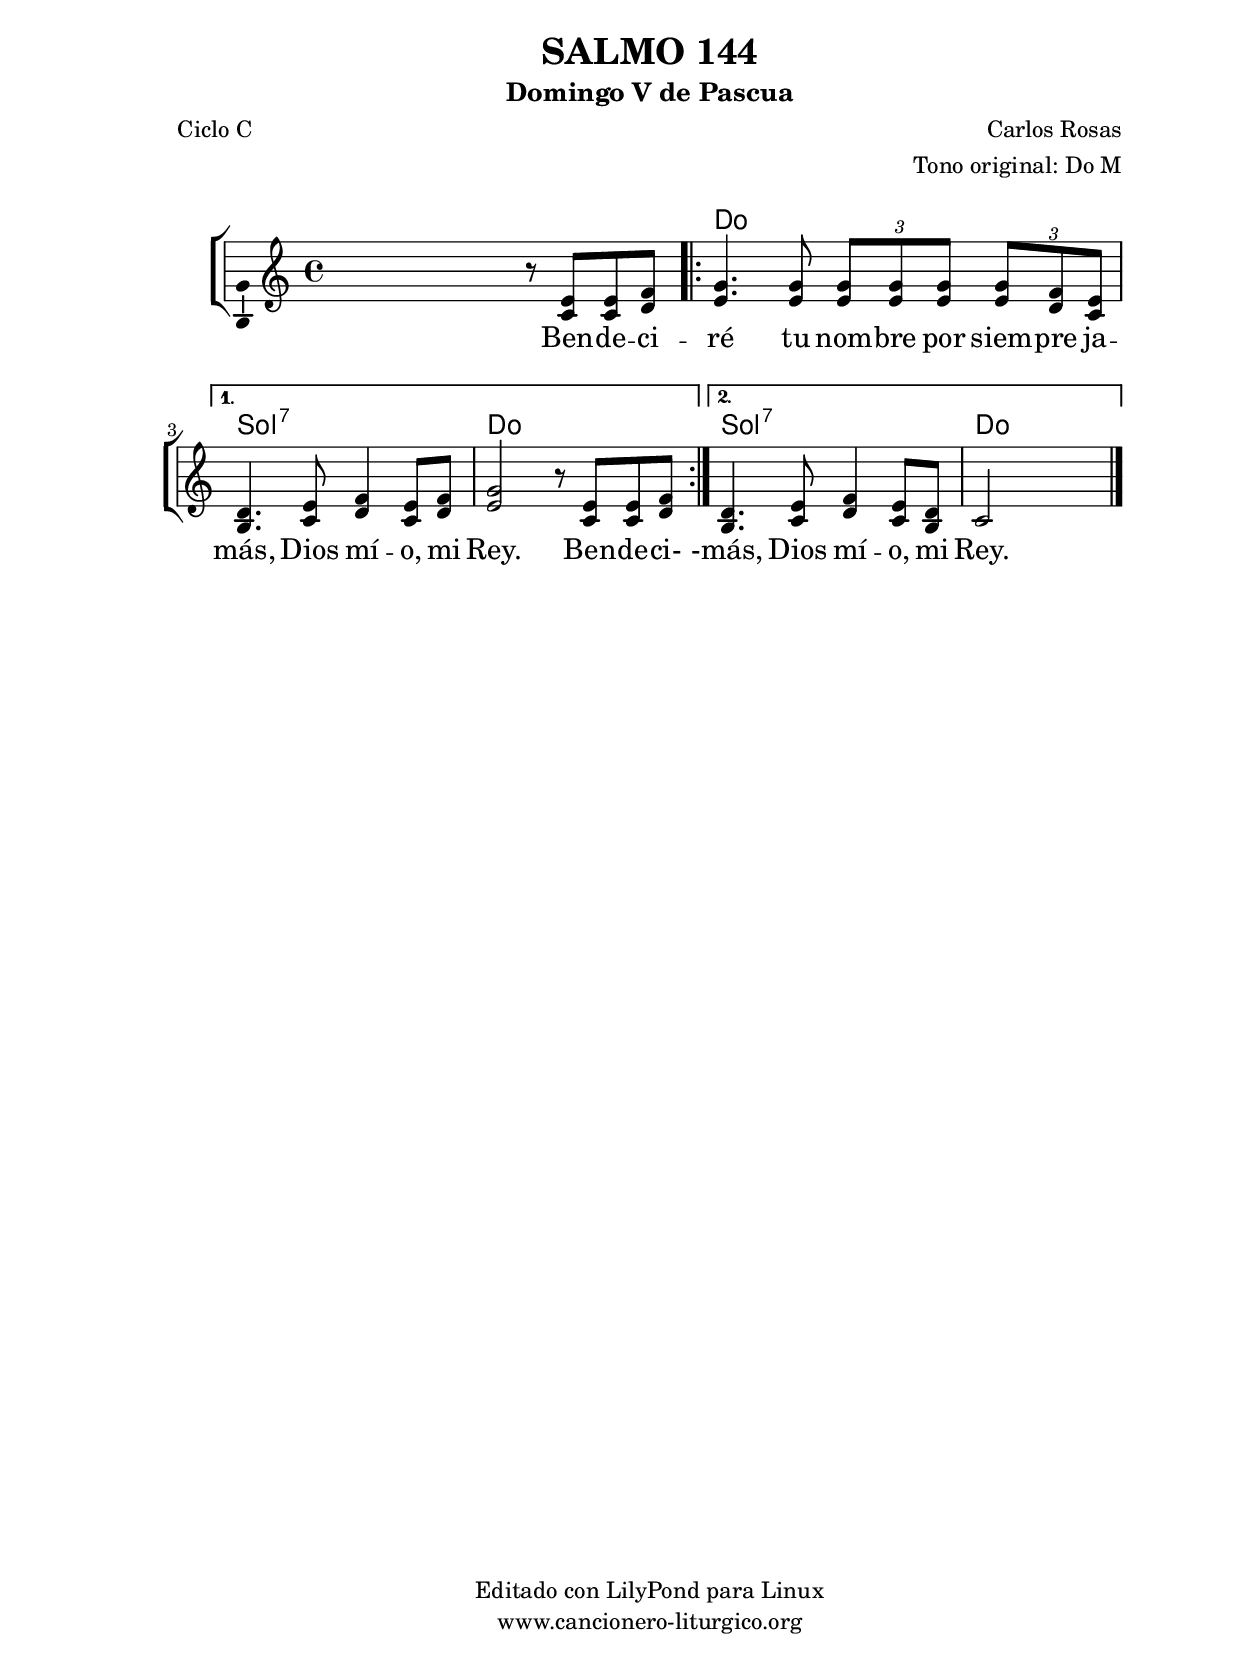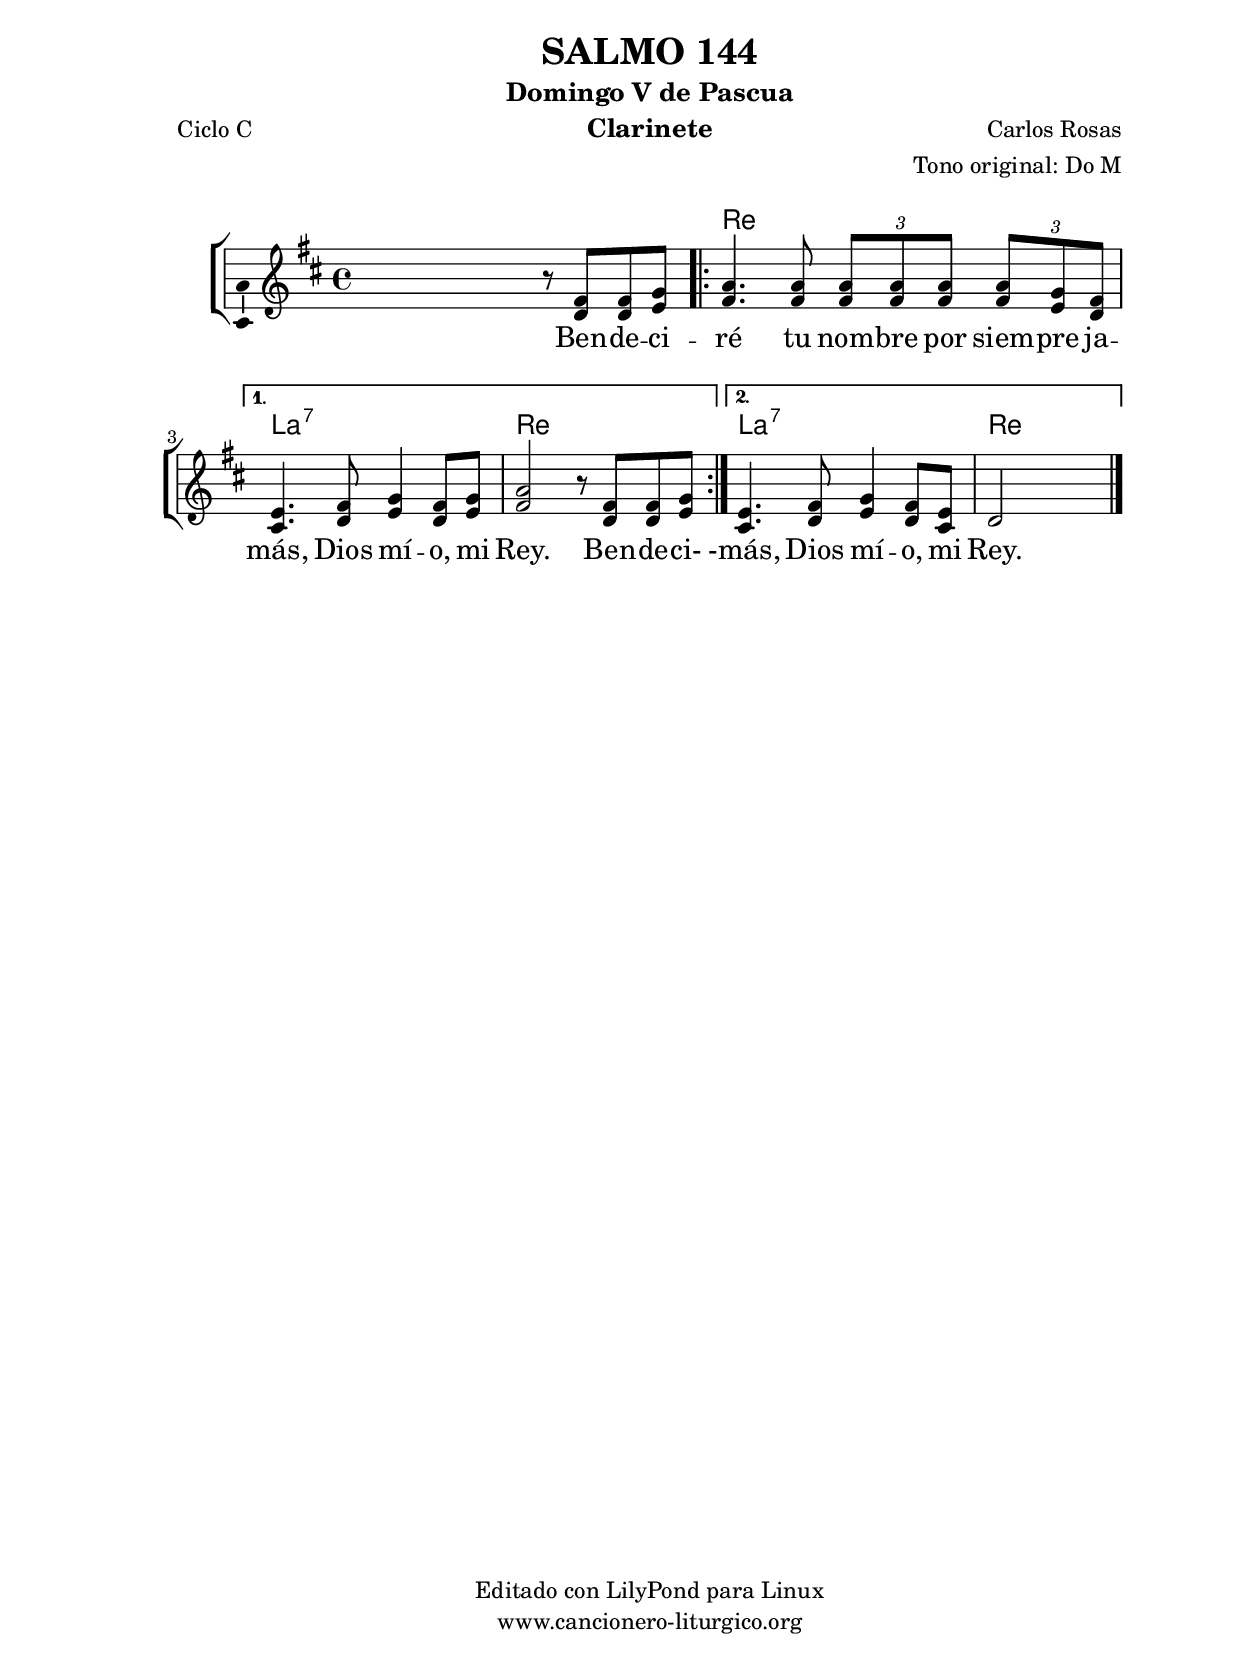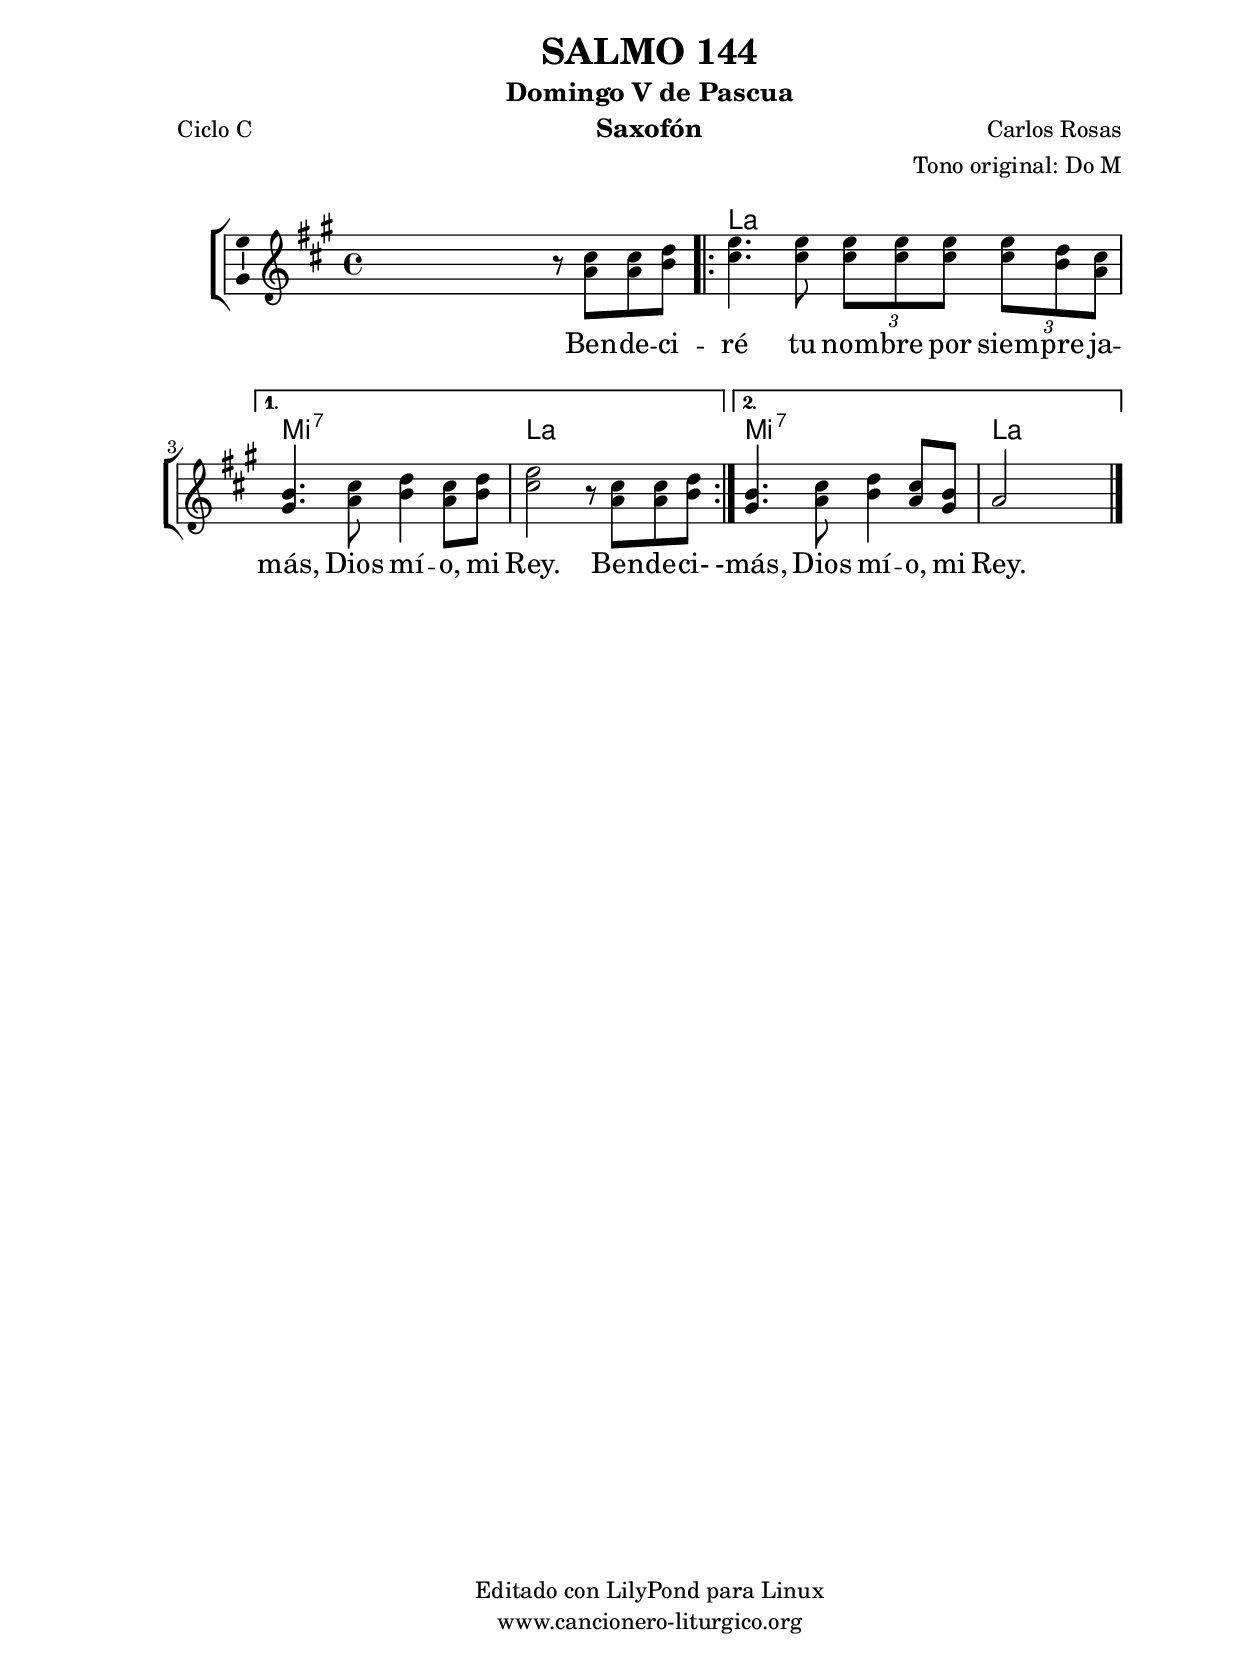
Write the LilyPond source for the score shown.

%
%para convertir .midi en .wav:
%timidity filename.midi -Ow -o finename.wav
%
%
%Para convertir de .wav a .mp3:
%lame -h -m j filename.wav
%
%
%para escuchar el midi:
%timidity nombrefichero.midi
%


%versión de lilypond para la que se ha escrito esta partitura:
\version "2.16.0"

	%Tamaño papel
	#(set-default-paper-size "a4")
	%Tamaño partitura
	#(set-global-staff-size 20)
	%No responde al pulsar sobre una nota
	#(ly:set-option 'point-and-click #f)

%parámetros del encabezamiento:
\header {
	title = "SALMO 144"
	subtitle = "Domingo V de Pascua"
	composer = "Carlos Rosas"
	poet = "Ciclo C"
	meter = ""
	arranger = "Tono original: Do M"
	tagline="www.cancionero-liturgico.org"
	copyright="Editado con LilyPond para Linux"
	}

%parámetros asociados al papel:
\paper  {
	oddHeaderMarkup = \markup {\fill-line { \on-the-fly #not-first-page \fromproperty #'header:title \on-the-fly #not-first-page \fromproperty #'header:composer }}
	evenHeaderMarkup = \markup {\fill-line { \fromproperty #'header:composer \fromproperty #'header:title }}
	#(set-paper-size "a4")
	print-page-number = ##f
	first-page-number = 1
	print-first-page-number = ##f
%	head-separation = 3.0 \cm
	top-margin = 2.0 \cm
	bottom-margin = 0.5\cm
%%%	bottom-margin = -1.0\cm
	left-margin = 3.0 \cm
	line-width = 16.0 \cm 
	indent = 8\mm
	interscoreline = 2.\mm
	between-system-space = 15\mm
%	para que las partituras no llenen la hoja:
	ragged-bottom = ##t
%	idem para la última hoja:
	ragged-last-bottom = ##f
%	para que las partituras llenen el ancho del papel:
	ragged-last = ##f
	after-title-space = 2.5 \cm
%page-count=1
%system-count=8

	%Flexible Vertical Spacing
%	markup-markup-spacing =
%	#'((basic-distance . 15) (minimum-distance . 15) (padding . 3))
	markup-system-spacing =
	#'((basic-distance . 15) (minimum-distance . 15) (padding . 3))
	system-system-spacing =
	#'((basic-distance . 15) (minimum-distance . 15) (padding . 3))
	score-system-spacing =
	#'((basic-distance . 15) (minimum-distance . 15) (padding . 5))
%	top-system-spacing = % header
%	#'((basic-distance . 8) (minimum-distance . 0) (padding . 3))
%	top-markup-spacing =
%	#'((basic-distance . 20) (minimum-distance . 20) (padding . 3))
	last-bottom-spacing = % footer
	#'((basic-distance . 5) (minimum-distance . 5) (padding . 3))
%	score-markup-spacing =
%	#'((basic-distance . 16) (minimum-distance . 13) (padding . 3))

	}


%parámetros que afectan a toda la partitura:
global =  {
	%clave de sol (G):
	\clef G
	%armadura:
%	\transpose f a
	\key c \major
	\tempo 4=88
	\set Score.tempoHideNote = ##t
	}


acordes = {
	\italianChords
	\chordmode {
%	\transpose f a
{

s1
\repeat volta 2 {
c1
}
\alternative {
{
g1:7 c
}
{
g1:7 c
}
}

	}
	}
}

melodia = 
%	\transpose f a
{
	\relative c'{

\time 4/4
s2 r8 <e c>8 <e c> <f d>
\repeat volta 2 {
<g e>4. <g e>8 \tuplet 3/2 {<g e>8 <g e> <g e>} \tuplet 3/2 {<g e>8 <f d> <e c>}
}
\alternative {
{
<d b>4. <e c>8 <f d>4 <e c>8 <f d>
<g e>2 r8 <e c>8 <e c> <f d>
}
{
<d b>4. <e c>8 <f d>4 <e c>8 <d b>
c2 s2
}
}

	\bar "|."
	}
	}


texto = \lyricmode {
Ben -- de -- ci -- ré tu nom -- bre por siem -- pre ja -- más,
Dios mí -- o, mi Rey.
Ben -- de -- ci-
-más,
Dios mí -- o, mi Rey.
	}


acordesStaff = \context ChordNames = acordesStaff <<
	\set chordChanges = ##t
	\acordes
	>>


vozStaff = \context Voice = vozStaff
\with {\consists "Ambitus_engraver"}
<<
%	\set Staff.instrumentName = ""
%	\set Staff.shortInstrumentName = ""
%	\set Staff.midiInstrument = #"clarinet"
%	\set Staff.midiInstrument = #"cello"
%	\set Staff.midiInstrument = #"flute"
	\set Staff.midiInstrument = #"electric guitar (jazz)"
%	\set Staff.midiInstrument = #"english horn"
%	\set Staff.midiInstrument = #"violin"
%	\set Staff.midiInstrument = #"glockenspiel"
	\set Staff.midiMinimumVolume = #0.7
	\set Staff.midiMaximumVolume = #0.9
	\global
	\melodia
	>>


textoStaff = \context Lyrics = textoStaff <<
	\lyricsto vozStaff \texto
	>>

\book {
	\score {
		\context ChoirStaff {
			\override StaffGroup.SystemStartBracket #'collapse-height = #1
			\override Score.SystemStartBar #'collapse-height = #1
			<<
			\acordesStaff
			\vozStaff
			\textoStaff
			>>
			}
		\layout {
	    		\context {
				\Lyrics
				\override LyricText #'font-size = #2
				}
	   		 \context {
				\Score
				%fontSize = #3
				\override StaffSymbol #'staff-space = #(magstep +3)
				%\override Beam #'thickness = #0.55
				%\override SpacingSpanner #'spacing-increment = #1.0
				%\override Slur #'height-limit = #1.5
				}
			}
		}
	\score {
		\unfoldRepeats
		\context ChoirStaff {
			<<
			\acordesStaff
			\vozStaff
			>>
			}
		\midi {
	  		\context {
	  			\Score
				tempoWholesPerMinute = #(ly:make-moment 70 4)
				}
			}
		}
	}

%Partitura para clarinete
#(define output-suffix "C")
\book {
	\header{
		instrument = "Clarinete"
		}
	\score {
		\context ChoirStaff {
			\override StaffGroup.SystemStartBracket #'collapse-height = #1
			\override Score.SystemStartBar #'collapse-height = #1
\transpose c d
			<<
			\acordesStaff
			\vozStaff
			\textoStaff
			>>
			}
		\layout {
	    		\context {
				\Lyrics
				\override LyricText #'font-size = #2
				}
	   		 \context {
				\Score
				%fontSize = #3
				\override StaffSymbol #'staff-space = #(magstep +3)
				%\override Beam #'thickness = #0.55
				%\override SpacingSpanner #'spacing-increment = #1.0
				%\override Slur #'height-limit = #1.5
				}
			}
		}
	}

%Partitura para saxofón
#(define output-suffix "S")
\book {
	\header{
		instrument = "Saxofón"
		}
	\score {
		\context ChoirStaff {
			\override StaffGroup.SystemStartBracket #'collapse-height = #1
			\override Score.SystemStartBar #'collapse-height = #1
\transpose c a
			<<
			\acordesStaff
			\vozStaff
			\textoStaff
			>>
			}
		\layout {
	    		\context {
				\Lyrics
				\override LyricText #'font-size = #2
				}
	   		 \context {
				\Score
				%fontSize = #3
				\override StaffSymbol #'staff-space = #(magstep +3)
				%\override Beam #'thickness = #0.55
				%\override SpacingSpanner #'spacing-increment = #1.0
				%\override Slur #'height-limit = #1.5
				}
			}
		}
	}

